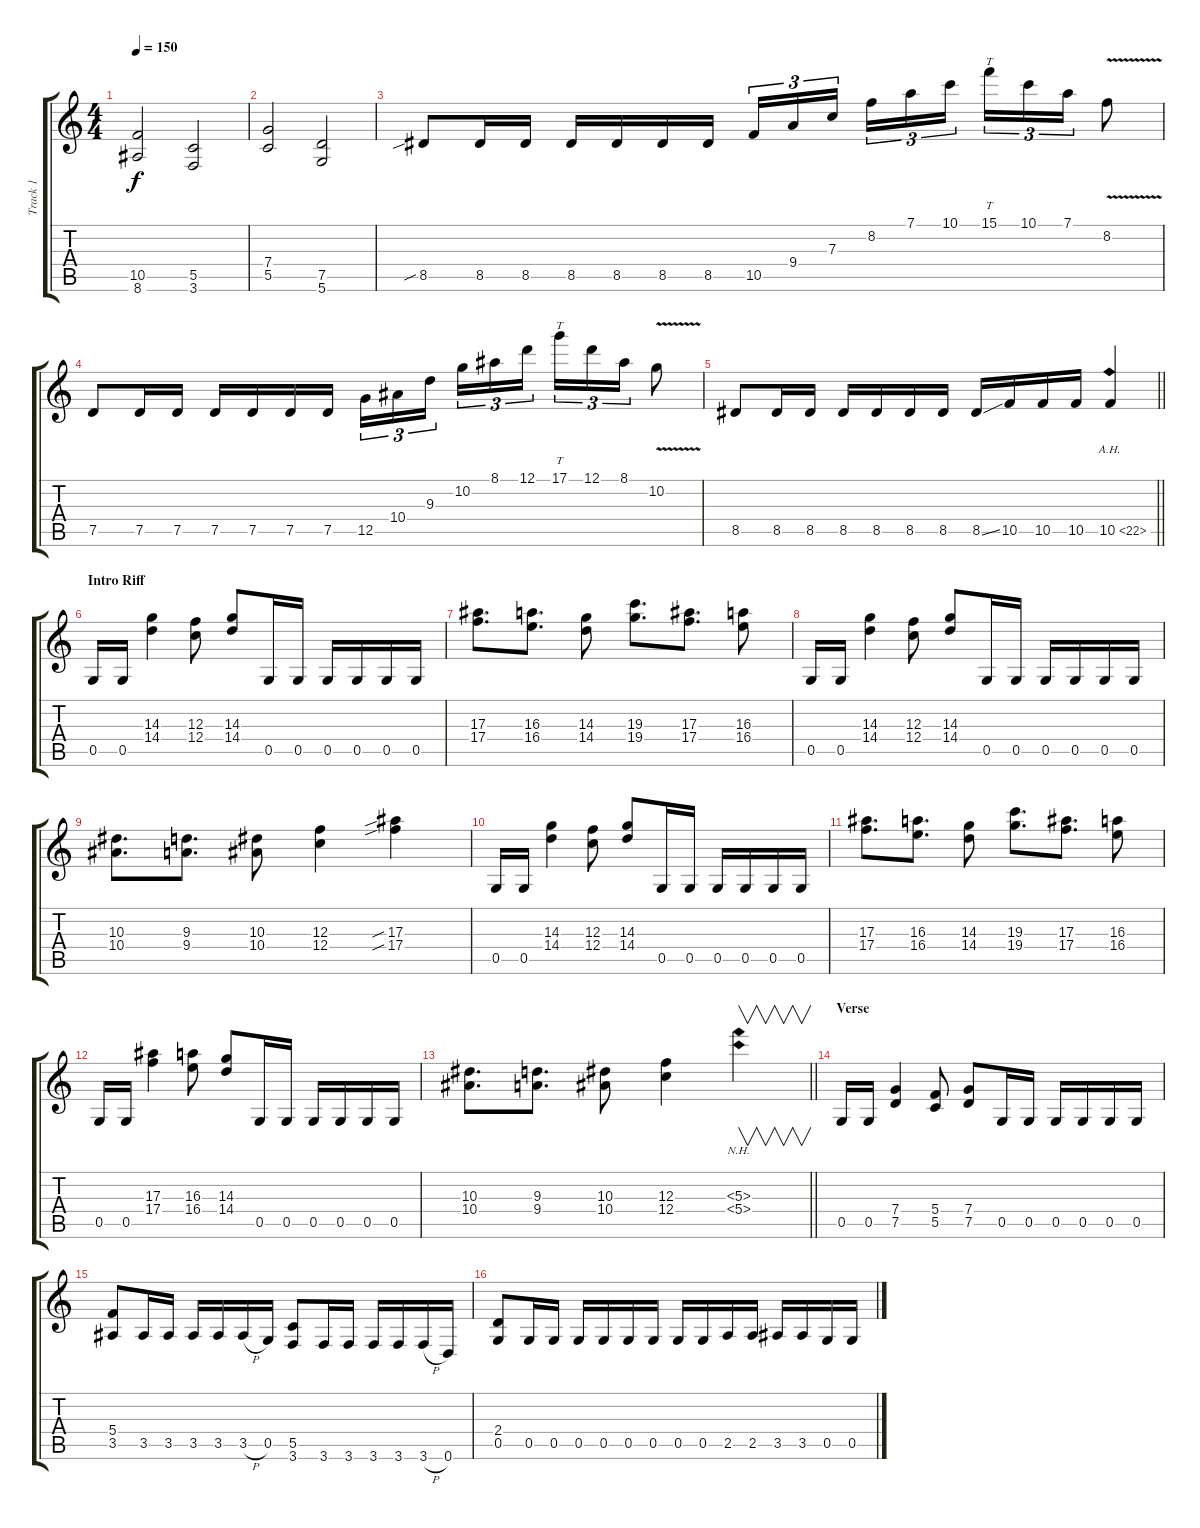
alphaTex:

\track ("Track 1" "Track 1") {instrument distortionguitar}
\staff {score tabs}
\tuning (D4 A3 F3 C3 G2 D2) {hide}
\ts (4 4)
\tempo 150
\clef g2
\ks c
(10.5 8.6).2{dy f} (5.5 3.6).2 |
(7.4 5.5).2 (7.5 5.6).2 |
8.5{sib}.8 8.5.16 8.5.16 8.5.16 8.5.16 8.5.16 8.5.16 10.5.16{tu (3 2)} 9.4.16{tu (3 2)} 7.3.16{tu (3 2) beam splitsecondary} 8.2.16{tu (3 2)} 7.1.16{tu (3 2)} 10.1.16{tu (3 2)} 15.1.16{tt tu (3 2)} 10.1.16{tu (3 2)} 7.1.16{tu (3 2)} 8.2{v}.8 |
7.5.8 7.5.16 7.5.16 7.5.16 7.5.16 7.5.16 7.5.16 12.5.16{tu (3 2)} 10.4.16{tu (3 2)} 9.3.16{tu (3 2) beam splitsecondary} 10.2.16{tu (3 2)} 8.1.16{tu (3 2)} 12.1.16{tu (3 2)} 17.1.16{tt tu (3 2)} 12.1.16{tu (3 2)} 8.1.16{tu (3 2)} 10.2{v}.8 |
\barLineRight lightlight
8.5.8 8.5.16 8.5.16 8.5.16 8.5.16 8.5.16 8.5.16 8.5{ss}.16 10.5.16 10.5.16 10.5.16 10.5{ah 12}.4 |
\section ("" "Intro Riff")
0.5.16 0.5.16 (14.3 14.4).4 (12.3 12.4).8 (14.3 14.4).8 0.5.16 0.5.16 0.5.16 0.5.16 0.5.16 0.5.16 |
(17.3 17.4).8{d} (16.3 16.4).8{d} (14.3 14.4).8 (19.3 19.4).8{d} (17.3 17.4).8{d} (16.3 16.4).8 |
0.5.16 0.5.16 (14.3 14.4).4 (12.3 12.4).8 (14.3 14.4).8 0.5.16 0.5.16 0.5.16 0.5.16 0.5.16 0.5.16 |
(10.3 10.4).8{d} (9.3 9.4).8{d} (10.3 10.4).8 (12.3 12.4).4 (17.3{sib} 17.4{sib}).4 |
0.5.16 0.5.16 (14.3 14.4).4 (12.3 12.4).8 (14.3 14.4).8 0.5.16 0.5.16 0.5.16 0.5.16 0.5.16 0.5.16 |
(17.3 17.4).8{d} (16.3 16.4).8{d} (14.3 14.4).8 (19.3 19.4).8{d} (17.3 17.4).8{d} (16.3 16.4).8 |
0.5.16 0.5.16 (17.3 17.4).4 (16.3 16.4).8 (14.3 14.4).8 0.5.16 0.5.16 0.5.16 0.5.16 0.5.16 0.5.16 |
\barLineRight lightlight
(10.3 10.4).8{d} (9.3 9.4).8{d} (10.3 10.4).8 (12.3 12.4).4 (5.3{nh} 5.4{nh}).4{v} |
\section ("" "Verse")
0.5.16 0.5.16 (7.4 7.5).4 (5.4 5.5).8 (7.4 7.5).8 0.5.16 0.5.16 0.5.16 0.5.16 0.5.16 0.5.16 |
(5.4 3.5).8 3.5.16 3.5.16 3.5.16 3.5.16 3.5{h}.16 0.5.16 (5.5 3.6).8 3.6.16 3.6.16 3.6.16 3.6.16 3.6{h}.16 0.6.16 |
(2.4 0.5).8 0.5.16 0.5.16 0.5.16 0.5.16 0.5.16 0.5.16 0.5.16 0.5.16 2.5.16 2.5.16 3.5.16 3.5.16 0.5.16 0.5.16
